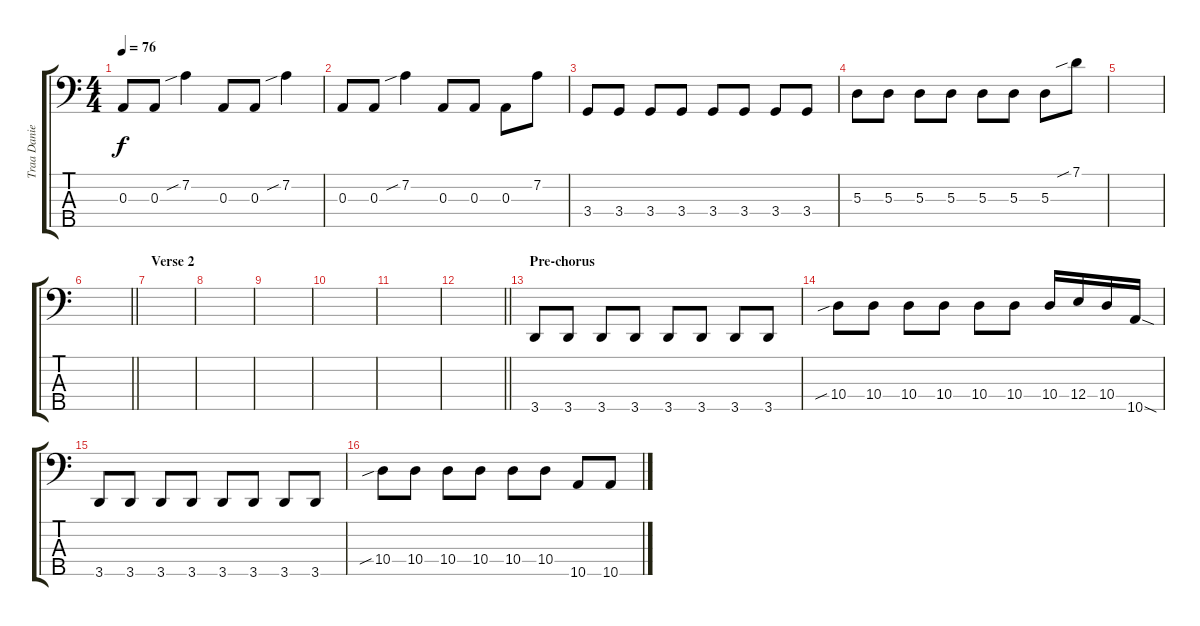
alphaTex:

\track ("Traa Daniels" "Traa Danie") {instrument electricbassfinger}
\staff {score tabs}
\tuning (G2 D2 A1 E1 B0) {hide}
\ts (4 4)
\tempo 76
\clef f4
\ks c
0.3.8{dy f} 0.3.8 7.2{sib}.4 0.3.8 0.3.8 7.2{sib}.4 |
0.3.8 0.3.8 7.2{sib}.4 0.3.8 0.3.8 0.3.8 7.2.8 |
3.4.8 3.4.8 3.4.8 3.4.8 3.4.8 3.4.8 3.4.8 3.4.8 |
5.3.8 5.3.8 5.3.8 5.3.8 5.3.8 5.3.8 5.3.8 7.1{sib}.8 |
|
\barLineRight lightlight
|
\section ("" "Verse 2")
|
|
|
|
|
\barLineRight lightlight
|
\section ("" "Pre-chorus")
3.5.8 3.5.8 3.5.8 3.5.8 3.5.8 3.5.8 3.5.8 3.5.8 |
10.4{sib}.8 10.4.8 10.4.8 10.4.8 10.4.8 10.4.8 10.4.16 12.4.16 10.4.16 10.5{sod}.16 |
3.5.8 3.5.8 3.5.8 3.5.8 3.5.8 3.5.8 3.5.8 3.5.8 |
10.4{sib}.8 10.4.8 10.4.8 10.4.8 10.4.8 10.4.8 10.5.8 10.5.8
